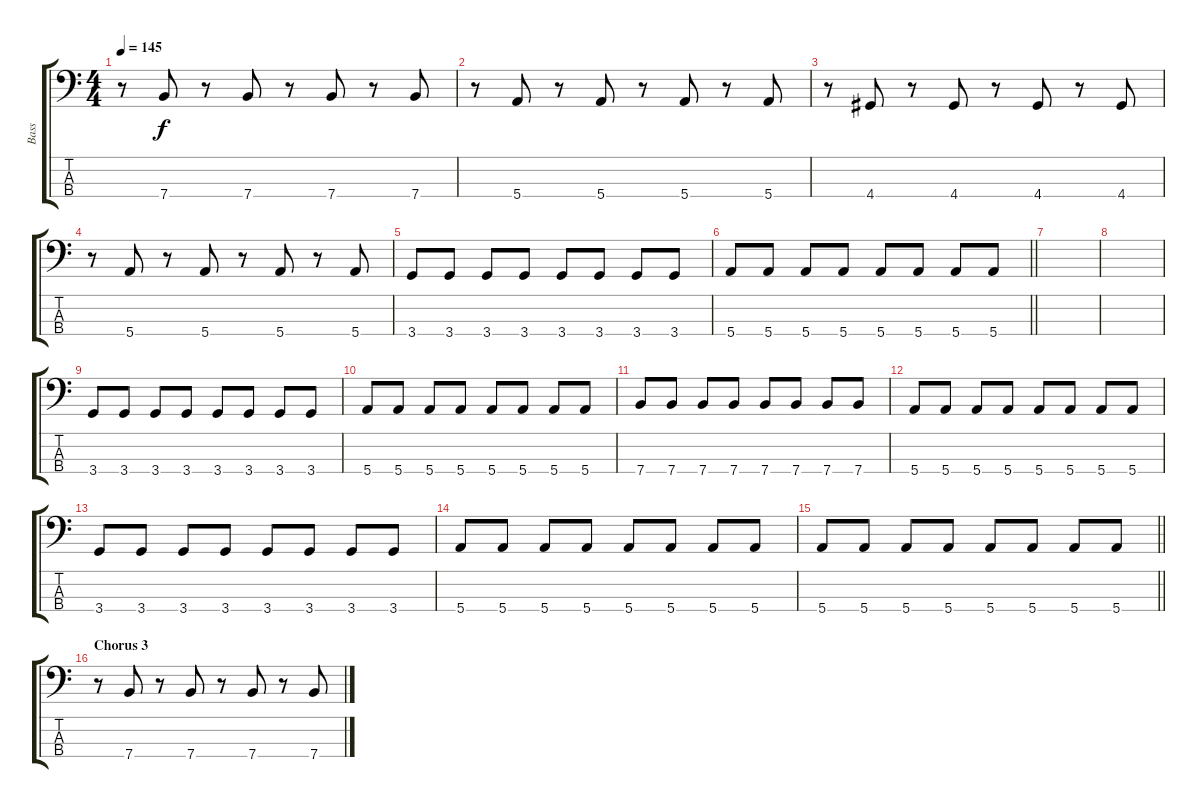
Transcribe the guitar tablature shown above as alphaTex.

\track ("Bass" "Bass") {instrument electricbassfinger}
\staff {score tabs}
\tuning (G2 D2 A1 E1) {hide}
\ts (4 4)
\tempo 145
\clef f4
\ks c
r.8{dy f} 7.4.8 r.8 7.4.8 r.8 7.4.8 r.8 7.4.8 |
r.8 5.4.8 r.8 5.4.8 r.8 5.4.8 r.8 5.4.8 |
r.8 4.4.8 r.8 4.4.8 r.8 4.4.8 r.8 4.4.8 |
r.8 5.4.8 r.8 5.4.8 r.8 5.4.8 r.8 5.4.8 |
3.4.8 3.4.8 3.4.8 3.4.8 3.4.8 3.4.8 3.4.8 3.4.8 |
\barLineRight lightlight
5.4.8 5.4.8 5.4.8 5.4.8 5.4.8 5.4.8 5.4.8 5.4.8 |
|
|
3.4.8 3.4.8 3.4.8 3.4.8 3.4.8 3.4.8 3.4.8 3.4.8 |
5.4.8 5.4.8 5.4.8 5.4.8 5.4.8 5.4.8 5.4.8 5.4.8 |
7.4.8 7.4.8 7.4.8 7.4.8 7.4.8 7.4.8 7.4.8 7.4.8 |
5.4.8 5.4.8 5.4.8 5.4.8 5.4.8 5.4.8 5.4.8 5.4.8 |
3.4.8 3.4.8 3.4.8 3.4.8 3.4.8 3.4.8 3.4.8 3.4.8 |
5.4.8 5.4.8 5.4.8 5.4.8 5.4.8 5.4.8 5.4.8 5.4.8 |
\barLineRight lightlight
5.4.8 5.4.8 5.4.8 5.4.8 5.4.8 5.4.8 5.4.8 5.4.8 |
\section ("" "Chorus 3")
r.8 7.4.8 r.8 7.4.8 r.8 7.4.8 r.8 7.4.8
